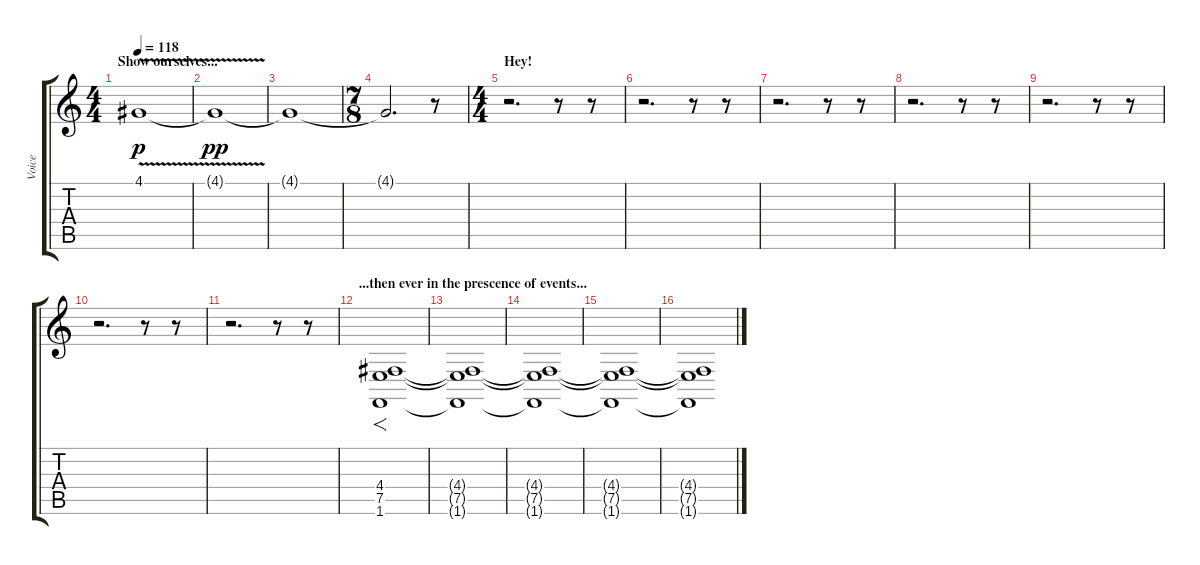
\track ("Voice" "Voice") {instrument choiraahs}
\staff {score tabs}
\tuning (E4 B3 G3 D3 A2 E2) {hide}
\ts (4 4)
\section ("" "Show ourselves...")
\tempo 118
\clef g2
\ks c
4.1{v}.1{dy p} |
4.1{t}.1{dy pp} |
4.1{t}.1 |
\ts (7 8)
4.1{t}.2{d} r.8 |
\ts (4 4)
\section ("" "Hey!")
r.2{d} r.8 r.8 |
r.2{d} r.8 r.8 |
r.2{d} r.8 r.8 |
r.2{d} r.8 r.8 |
r.2{d} r.8 r.8 |
r.2{d} r.8 r.8 |
r.2{d} r.8 r.8 |
\section ("" "...then ever in the prescence of events...")
(4.4 7.5 1.6).1{f} |
(4.4{t} 7.5{t} 1.6{t}).1 |
(4.4{t} 7.5{t} 1.6{t}).1 |
(4.4{t} 7.5{t} 1.6{t}).1 |
(4.4{t} 7.5{t} 1.6{t}).1
